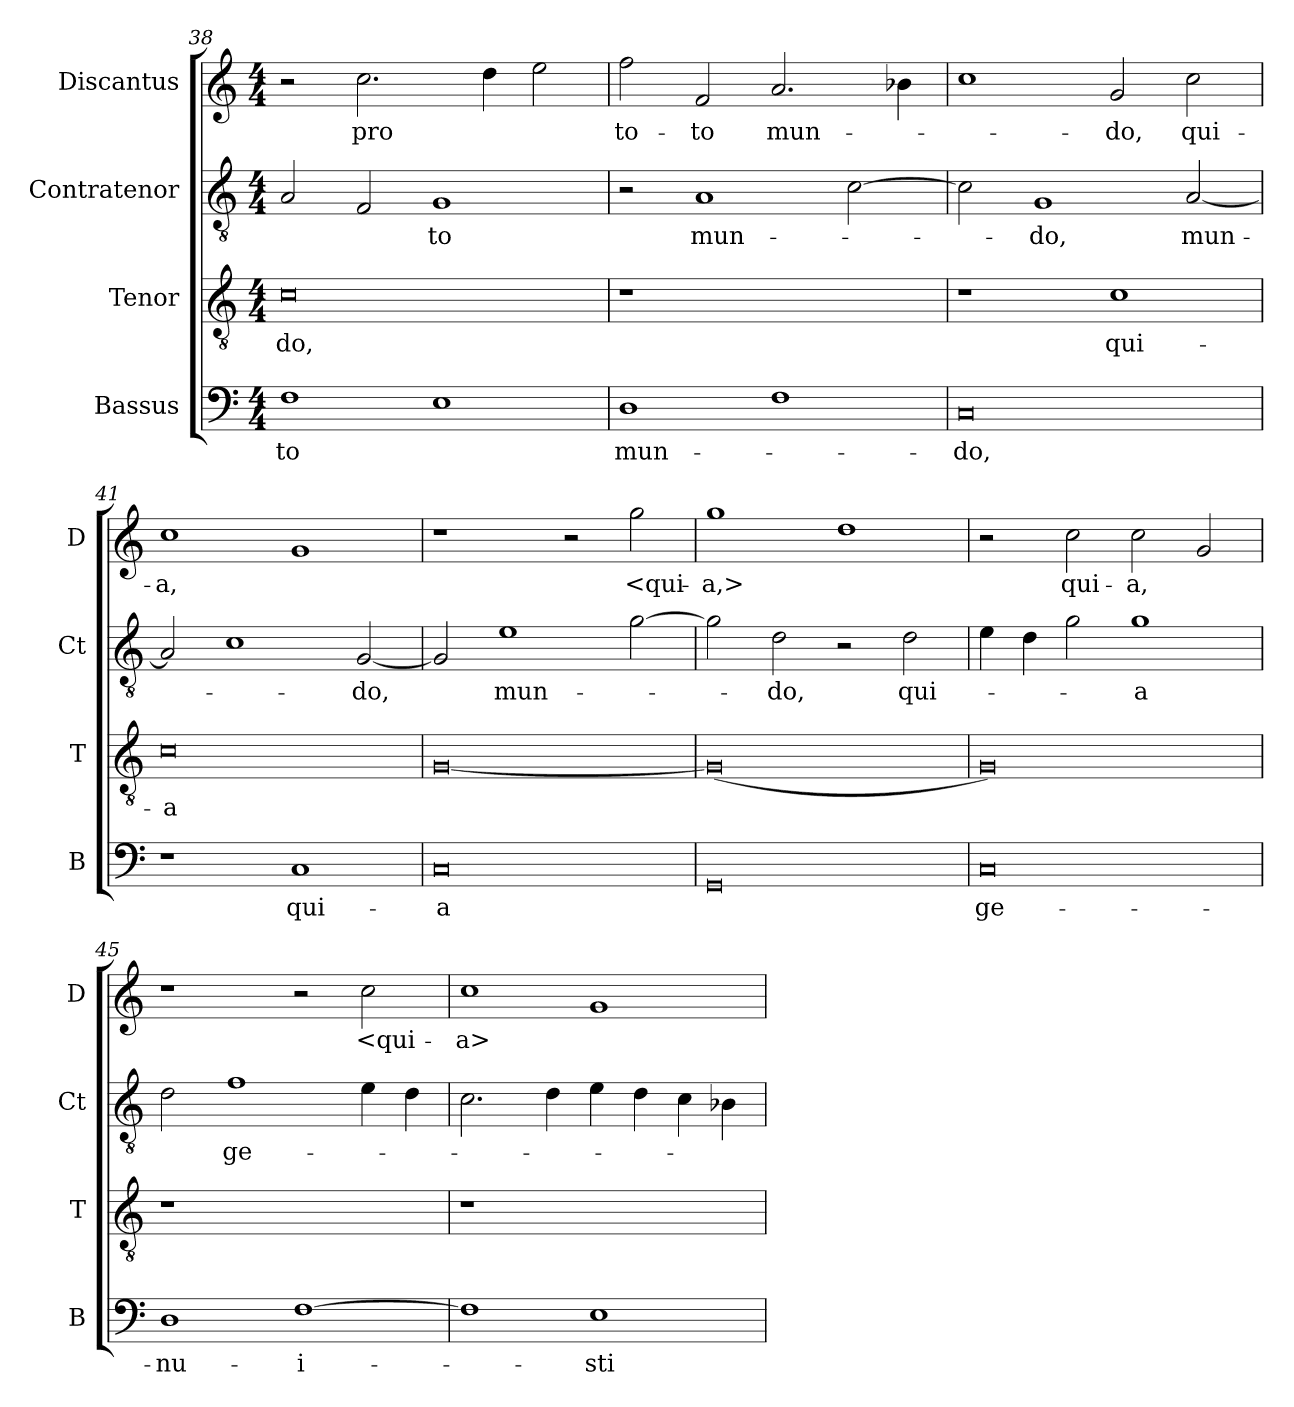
**kern	**text	**kern	**text	**kern	**text	**kern	**text
*part4	*part4	*part3	*part3	*part2	*part2	*part1	*part1
*staff4	*staff4	*staff3	*staff3	*staff2	*staff2	*staff1	*staff1
*I"Bassus	*	*I"Tenor	*	*I"Contratenor	*	*I"Discantus	*
*I'B	*	*I'T	*	*I'Ct	*	*I'D	*
*clefF4	*	*clefGv2	*	*clefGv2	*	*clefG2	*
*k[]	*	*k[]	*	*k[]	*	*k[]	*
*M4/4	*	*M4/4	*	*M4/4	*	*M4/4	*
=38	=38	=38	=38	=38	=38	=38	=38
1Fi	-to	0ci	-do,	2Ai/	.	2r	.
.	.	.	.	2Fi/	.	2.cci\	pro
1Ei	.	.	.	1Gi	-to	.	.
.	.	.	.	.	.	4ddi\	.
.	.	.	.	.	.	2eei\	.
=39	=39	=39	=39	=39	=39	=39	=39
!	!	!LO:N:vis=1	!	!	!	!	!
1Di	mun-	0r	.	2r	.	2ffi\	to-
.	.	.	.	1Ai	mun-	2fi/	-to
1Fi	.	.	.	.	.	2.ai/	mun-
.	.	.	.	[2ci\	.	.	.
.	.	.	.	.	.	4b-i\	.
=40	=40	=40	=40	=40	=40	=40	=40
0Ci	-do,	1r	.	2ci\]	.	1cci	.
.	.	.	.	1Gi	-do,	.	.
.	.	1ci	qui-	.	.	2gi/	-do,
.	.	.	.	[2Ai/	mun-	2cci\	qui-
=41	=41	=41	=41	=41	=41	=41	=41
1r	.	0ci	-a	2Ai/]	.	1cci	-a,
.	.	.	.	1ci	.	.	.
1Ci	qui-	.	.	.	.	1gi	.
.	.	.	.	[2Gi/	-do,	.	.
=42	=42	=42	=42	=42	=42	=42	=42
0Ci	-a	[0Gi	.	2Gi/]	.	1r	.
.	.	.	.	1ei	mun-	.	.
.	.	.	.	.	.	2r	.
.	.	.	.	[2gi\	.	2ggi\	<qui-
!!LO:LB:g=z
=43	=43	=43	=43	=43	=43	=43	=43
0GGi	.	(<0Gi]	.	2gi\]	.	1ggi	-a,>
.	.	.	.	2di\	-do,	.	.
.	.	.	.	2r	.	1ddi	.
.	.	.	.	2di\	qui-	.	.
=44	=44	=44	=44	=44	=44	=44	=44
0Ci	ge-	0Gi)	.	4ei\	.	2r	.
.	.	.	.	4di\	.	.	.
.	.	.	.	2gi\	.	2cci\	qui-
.	.	.	.	1gi	-a	2cci\	-a,
.	.	.	.	.	.	2gi/	.
=45	=45	=45	=45	=45	=45	=45	=45
!	!	!LO:N:vis=1	!	!	!	!	!
1Di	-nu-	0r	.	2di\	.	1r	.
.	.	.	.	1fi	ge-	.	.
[1Fi	-i-	.	.	.	.	2r	.
.	.	.	.	4ei\	.	2cci\	<qui-
.	.	.	.	4di\	.	.	.
=46	=46	=46	=46	=46	=46	=46	=46
!	!	!LO:N:vis=1	!	!	!	!	!
1Fi]	.	0r	.	2.ci\	.	1cci	-a>
.	.	.	.	4di\	.	.	.
1Ei	-sti	.	.	4ei\	.	1gi	.
.	.	.	.	4di\	.	.	.
.	.	.	.	4ci\	.	.	.
.	.	.	.	4B-i\	.	.	.
=	=	=	=	=	=	=	=
*-	*-	*-	*-	*-	*-	*-	*-
